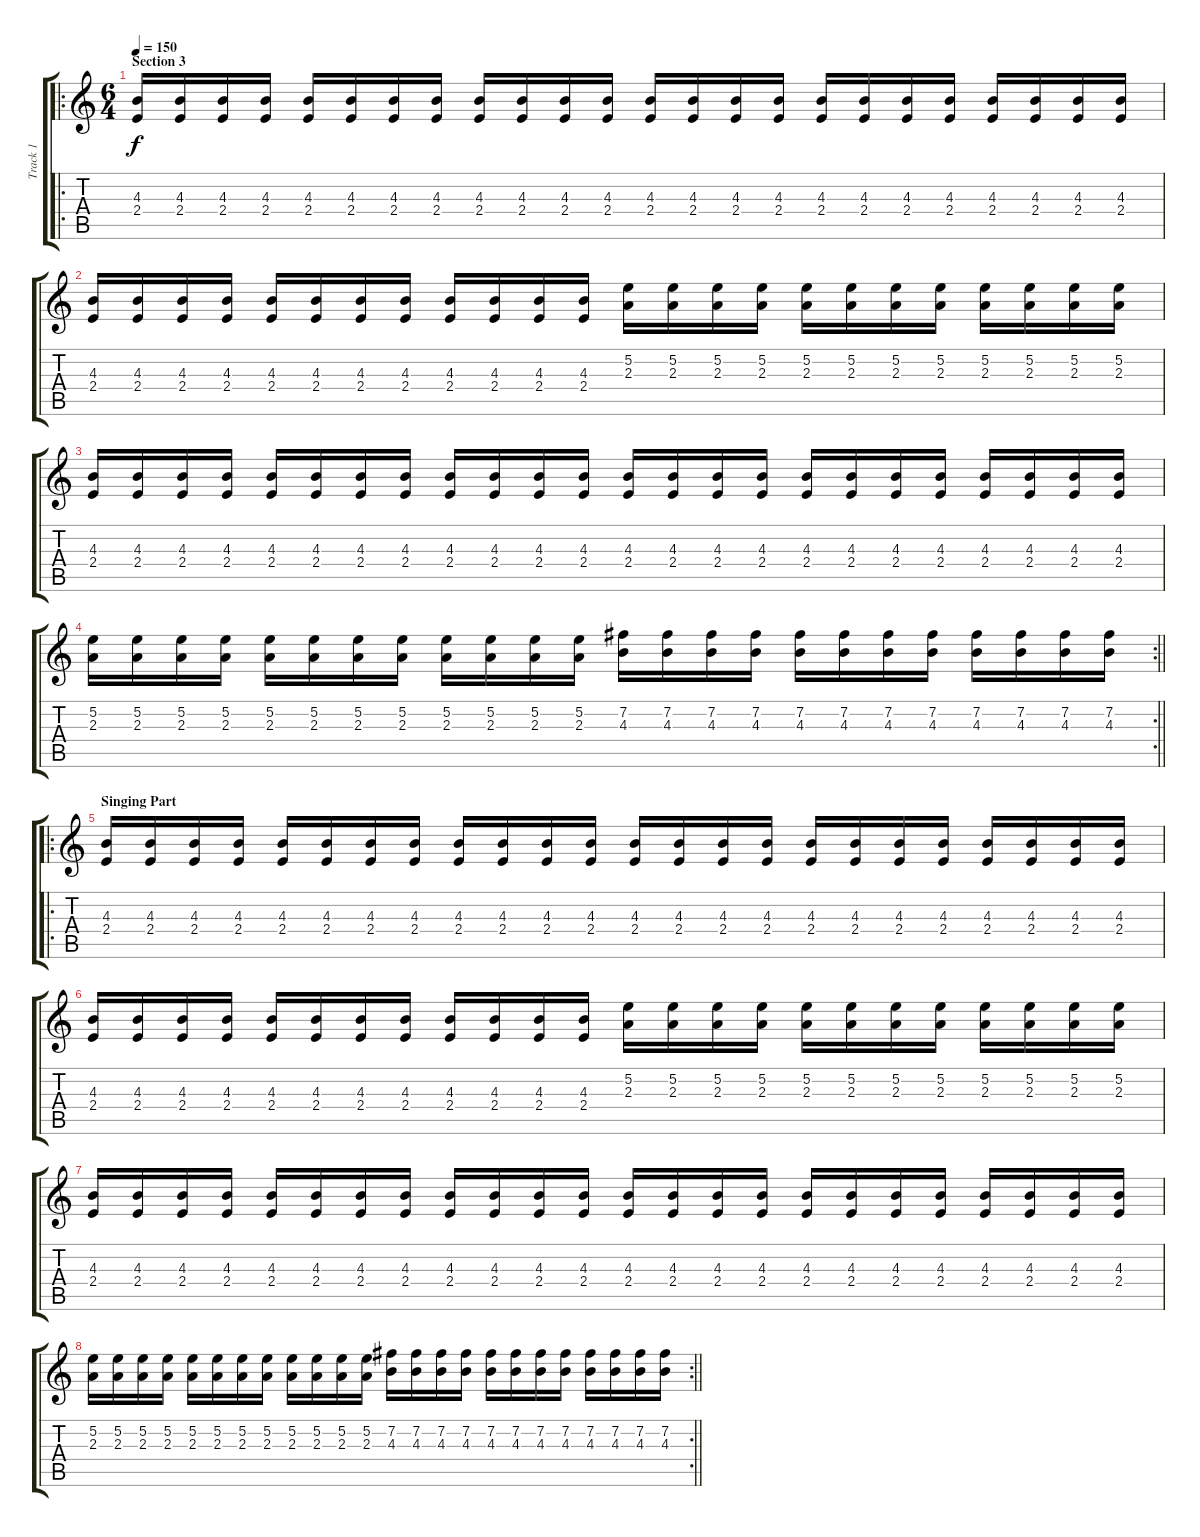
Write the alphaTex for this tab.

\track ("Track 1" "Track 1") {instrument overdrivenguitar}
\staff {score tabs}
\tuning (E4 B3 G3 D3 A2 E2) {hide}
\ro
\ts (6 4)
\section ("" "Section 3")
\tempo 150
\clef g2
\ks c
(4.3 2.4).16{dy f} (4.3 2.4).16 (4.3 2.4).16 (4.3 2.4).16 (4.3 2.4).16 (4.3 2.4).16 (4.3 2.4).16 (4.3 2.4).16 (4.3 2.4).16 (4.3 2.4).16 (4.3 2.4).16 (4.3 2.4).16 (4.3 2.4).16 (4.3 2.4).16 (4.3 2.4).16 (4.3 2.4).16 (4.3 2.4).16 (4.3 2.4).16 (4.3 2.4).16 (4.3 2.4).16 (4.3 2.4).16 (4.3 2.4).16 (4.3 2.4).16 (4.3 2.4).16 |
(4.3 2.4).16 (4.3 2.4).16 (4.3 2.4).16 (4.3 2.4).16 (4.3 2.4).16 (4.3 2.4).16 (4.3 2.4).16 (4.3 2.4).16 (4.3 2.4).16 (4.3 2.4).16 (4.3 2.4).16 (4.3 2.4).16 (5.2 2.3).16 (5.2 2.3).16 (5.2 2.3).16 (5.2 2.3).16 (5.2 2.3).16 (5.2 2.3).16 (5.2 2.3).16 (5.2 2.3).16 (5.2 2.3).16 (5.2 2.3).16 (5.2 2.3).16 (5.2 2.3).16 |
(4.3 2.4).16 (4.3 2.4).16 (4.3 2.4).16 (4.3 2.4).16 (4.3 2.4).16 (4.3 2.4).16 (4.3 2.4).16 (4.3 2.4).16 (4.3 2.4).16 (4.3 2.4).16 (4.3 2.4).16 (4.3 2.4).16 (4.3 2.4).16 (4.3 2.4).16 (4.3 2.4).16 (4.3 2.4).16 (4.3 2.4).16 (4.3 2.4).16 (4.3 2.4).16 (4.3 2.4).16 (4.3 2.4).16 (4.3 2.4).16 (4.3 2.4).16 (4.3 2.4).16 |
\rc 2
\barLineRight lightlight
(5.2 2.3).16 (5.2 2.3).16 (5.2 2.3).16 (5.2 2.3).16 (5.2 2.3).16 (5.2 2.3).16 (5.2 2.3).16 (5.2 2.3).16 (5.2 2.3).16 (5.2 2.3).16 (5.2 2.3).16 (5.2 2.3).16 (7.2 4.3).16 (7.2 4.3).16 (7.2 4.3).16 (7.2 4.3).16 (7.2 4.3).16 (7.2 4.3).16 (7.2 4.3).16 (7.2 4.3).16 (7.2 4.3).16 (7.2 4.3).16 (7.2 4.3).16 (7.2 4.3).16 |
\ro
\section ("" "Singing Part")
(4.3 2.4).16 (4.3 2.4).16 (4.3 2.4).16 (4.3 2.4).16 (4.3 2.4).16 (4.3 2.4).16 (4.3 2.4).16 (4.3 2.4).16 (4.3 2.4).16 (4.3 2.4).16 (4.3 2.4).16 (4.3 2.4).16 (4.3 2.4).16 (4.3 2.4).16 (4.3 2.4).16 (4.3 2.4).16 (4.3 2.4).16 (4.3 2.4).16 (4.3 2.4).16 (4.3 2.4).16 (4.3 2.4).16 (4.3 2.4).16 (4.3 2.4).16 (4.3 2.4).16 |
(4.3 2.4).16 (4.3 2.4).16 (4.3 2.4).16 (4.3 2.4).16 (4.3 2.4).16 (4.3 2.4).16 (4.3 2.4).16 (4.3 2.4).16 (4.3 2.4).16 (4.3 2.4).16 (4.3 2.4).16 (4.3 2.4).16 (5.2 2.3).16 (5.2 2.3).16 (5.2 2.3).16 (5.2 2.3).16 (5.2 2.3).16 (5.2 2.3).16 (5.2 2.3).16 (5.2 2.3).16 (5.2 2.3).16 (5.2 2.3).16 (5.2 2.3).16 (5.2 2.3).16 |
(4.3 2.4).16 (4.3 2.4).16 (4.3 2.4).16 (4.3 2.4).16 (4.3 2.4).16 (4.3 2.4).16 (4.3 2.4).16 (4.3 2.4).16 (4.3 2.4).16 (4.3 2.4).16 (4.3 2.4).16 (4.3 2.4).16 (4.3 2.4).16 (4.3 2.4).16 (4.3 2.4).16 (4.3 2.4).16 (4.3 2.4).16 (4.3 2.4).16 (4.3 2.4).16 (4.3 2.4).16 (4.3 2.4).16 (4.3 2.4).16 (4.3 2.4).16 (4.3 2.4).16 |
\rc 2
\barLineRight lightlight
(5.2 2.3).16 (5.2 2.3).16 (5.2 2.3).16 (5.2 2.3).16 (5.2 2.3).16 (5.2 2.3).16 (5.2 2.3).16 (5.2 2.3).16 (5.2 2.3).16 (5.2 2.3).16 (5.2 2.3).16 (5.2 2.3).16 (7.2 4.3).16 (7.2 4.3).16 (7.2 4.3).16 (7.2 4.3).16 (7.2 4.3).16 (7.2 4.3).16 (7.2 4.3).16 (7.2 4.3).16 (7.2 4.3).16 (7.2 4.3).16 (7.2 4.3).16 (7.2 4.3).16
